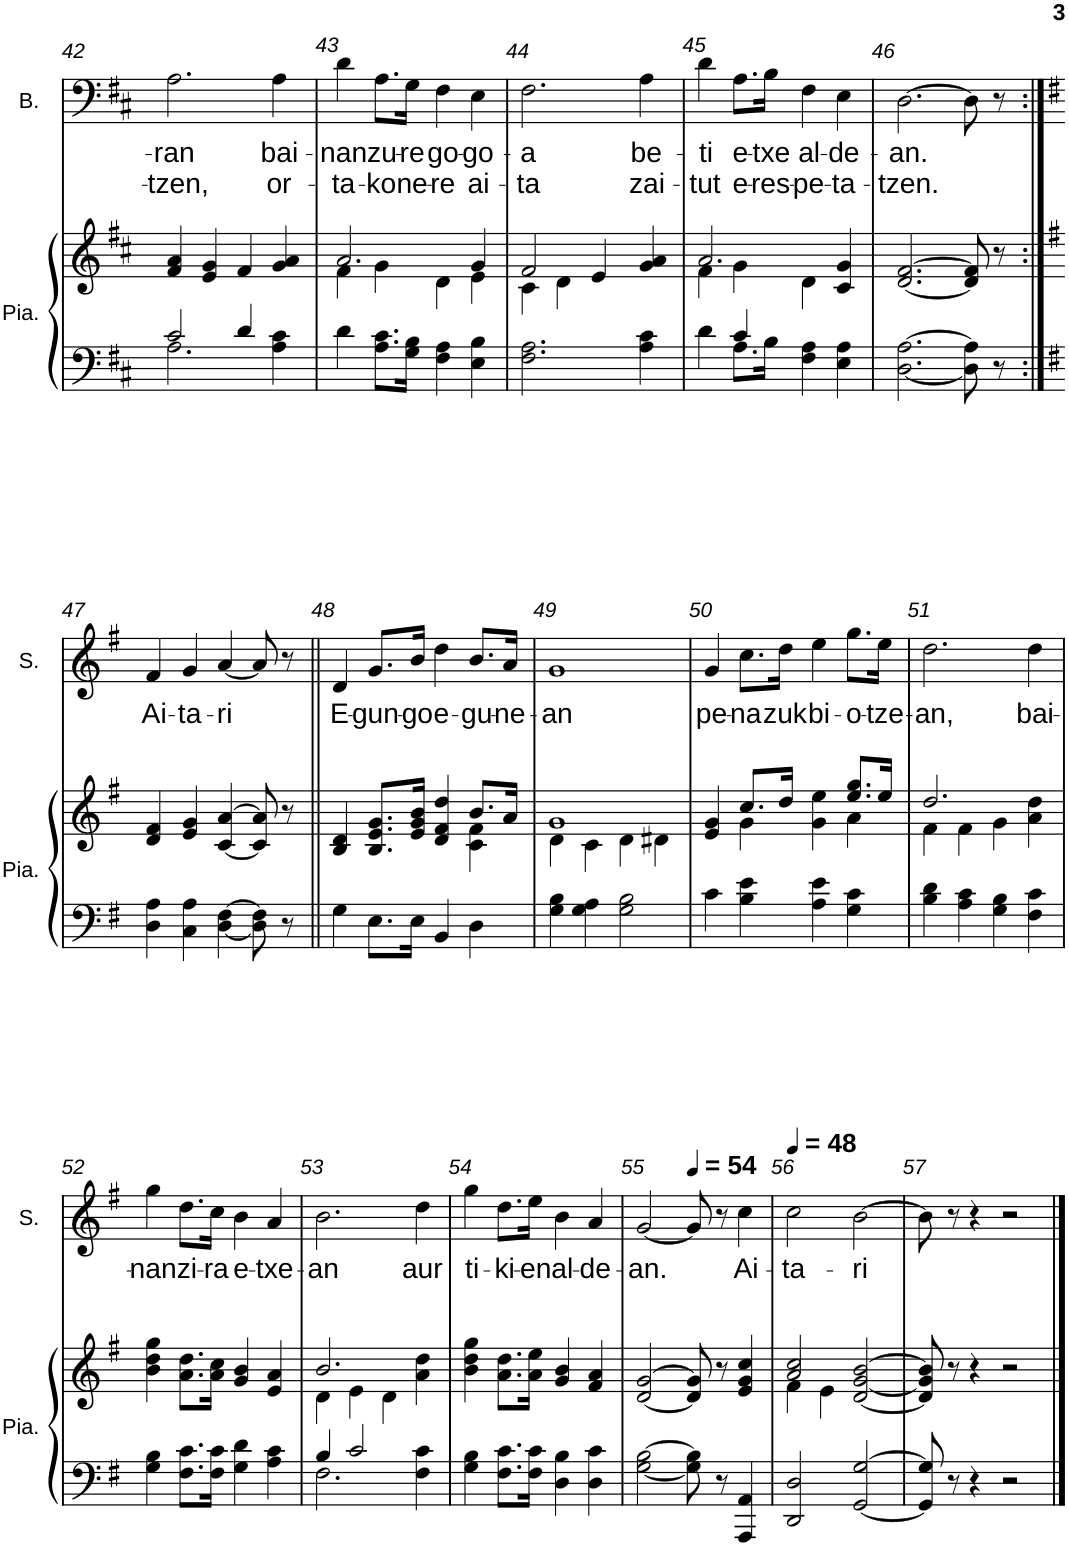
**kern	**kern	**kern	**text	**text	**kern	**text	**kern
*part4	*part4	*part3	*part3	*part3	*part2	*part2	*part1
*staff5	*staff4	*staff3	*staff3	*staff3	*staff2	*staff2	*staff1
*I"Piano	*	*I"Basse	*	*	*I"Soprano	*	*I"Violon
*I'Pia.	*	*I'B.	*	*	*I'S.	*	*I'Vln.
!!LO:PB:g=z
*clefF4	*clefG2	*clefF4	*	*	*clefG2	*	*clefG2
*k[f#c#]	*k[f#c#]	*k[f#c#]	*	*	*k[f#c#]	*	*k[f#c#]
*M4/4	*M4/4	*M4/4	*	*	*M4/4	*	*M4/4
=42	=42	=42	=42	=42	=42	=42	=42
*^	*	*	*	*	*	*	*
!	!	!	!	!LO:LY:b	!LO:LY:b	!	!	!
2c#/	2.A\	4f#/ 4a/	2.A\	-ran	-tzen,	1r	.	1r
.	.	4e/ 4g/	.	.	.	.	.	.
4d/	.	4f#/	.	.	.	.	.	.
!	!	!	!	!LO:LY:b	!LO:LY:b	!	!	!
4A\ 4c#\	4ryy	4g/ 4a/	4A\	bai-	or-	.	.	.
=43	=43	=43	=43	=43	=43	=43	=43	=43
*	*	*^	*	*	*	*	*	*
!	!	!	!	!	!LO:LY:b	!LO:LY:b	!	!	!
*v	*v	*	*	*	*	*	*	*	*
4d\	2.a/	4f#\	4d\	-nan	-ta-	1r	.	1r
!	!	!	!	!LO:LY:b	!LO:LY:b	!	!	!
8.A\ 8.c#\L	.	4g\	8.A\L	zu-	-ko	.	.	.
!	!	!	!	!LO:LY:b	!LO:LY:b	!	!	!
16G\ 16B\Jk	.	.	16G\Jk	-re	ne-	.	.	.
!	!	!	!	!LO:LY:b	!LO:LY:b	!	!	!
4F#\ 4A\	.	4d\	4F#\	go-	-re	.	.	.
!	!	!	!	!LO:LY:b	!LO:LY:b	!	!	!
4E\ 4B\	4g/	4e\	4E\	-go-	ai-	.	.	.
=44	=44	=44	=44	=44	=44	=44	=44	=44
!	!	!	!	!LO:LY:b	!LO:LY:b	!	!	!
2.F#\ 2.A\	2f#/	4c#\	2.F#\	-a	-ta	1r	.	1r
.	.	4d\	.	.	.	.	.	.
.	4e/	2ryy	.	.	.	.	.	.
!	!	!	!	!LO:LY:b	!LO:LY:b	!	!	!
4A\ 4c#\	4g/ 4a/	.	4A\	be-	zai-	.	.	.
=45	=45	=45	=45	=45	=45	=45	=45	=45
*^	*	*	*	*	*	*	*	*
!	!	!	!	!	!LO:LY:b	!LO:LY:b	!	!	!
4d\	4ryy	2.a/	4f#\	4d\	-ti	-tut	1r	.	1r
!	!	!	!	!	!LO:LY:b	!LO:LY:b	!	!	!
4c#/	8.A\L	.	4g\	8.A\L	e-	e-	.	.	.
!	!	!	!	!	!LO:LY:b	!LO:LY:b	!	!	!
.	16B\Jk	.	.	16B\Jk	-txe	-res-	.	.	.
!	!	!	!	!	!LO:LY:b	!LO:LY:b	!	!	!
4F#\ 4A\	2ryy	.	4d\	4F#\	al-	-pe-	.	.	.
!	!	!	!	!	!LO:LY:b	!LO:LY:b	!	!	!
4E\ 4A\	.	4c#/ 4g/	4ryy	4E\	-de-	-ta-	.	.	.
*v	*v	*	*	*	*	*	*	*	*
=46	=46	=46	=46	=46	=46	=46	=46	=46
!	!	!	!	!LO:LY:b	!LO:LY:b	!	!	!
*	*v	*v	*	*	*	*	*	*
[2.D\ [2.A\	[2.d/ [2.f#/	[2.D\	-an.	-tzen.	1r	.	1r
8D\] 8A\]	8d/] 8f#/]	8D\]	.	.	.	.	.
8r	8r	8r	.	.	.	.	.
!!LO:LB:g=z
=47:|!	=47:|!	=47:|!	=47:|!	=47:|!	=47:|!	=47:|!	=47:|!
*k[f#]	*k[f#]	*k[f#]	*	*	*k[f#]	*	*k[f#]
!	!	!	!	!	!	!LO:LY:b	!
4D\ 4A\	4d/ 4f#/	1r	.	.	4f#/	Ai-	1r
!	!	!	!	!	!	!LO:LY:b	!
4C\ 4A\	4e/ 4g/	.	.	.	4g/	-ta-	.
!	!	!	!	!	!	!LO:LY:b	!
[4D\ [4F#\	[4c/ [4a/	.	.	.	[4a/	-ri	.
8D\] 8F#\]	8c/] 8a/]	.	.	.	8a/]	.	.
8r	8r	.	.	.	8r	.	.
=48||	=48||	=48||	=48||	=48||	=48||	=48||	=48||
*	*^	*	*	*	*	*	*
!	!	!	!	!	!	!	!LO:LY:b	!
4G\	4B/ 4d/	2.ryy	1r	.	.	4d/	E-	1r
!	!	!	!	!	!	!	!LO:LY:b	!
8.E\L	8.B/ 8.e/ 8.g/L	.	.	.	.	8.g/L	-gun-	.
!	!	!	!	!	!	!	!LO:LY:b	!
16E\Jk	16e/ 16g/ 16b/Jk	.	.	.	.	16b/Jk	-go	.
!	!	!	!	!	!	!	!LO:LY:b	!
4BB/	4d/ 4f#/ 4dd/	.	.	.	.	4dd\	e-	.
!	!	!	!	!	!	!	!LO:LY:b	!
4D\	8.b/L	4c\ 4f#\	.	.	.	8.b/L	-gu-	.
!	!	!	!	!	!	!	!LO:LY:b	!
.	16a/Jk	.	.	.	.	16a/Jk	-ne-	.
=49	=49	=49	=49	=49	=49	=49	=49	=49
!	!	!	!	!	!	!	!LO:LY:b	!
4G\ 4B\	1g	4d\	1r	.	.	1g	-an	1r
4G\ 4A\	.	4c\	.	.	.	.	.	.
2G\ 2B\	.	4d\	.	.	.	.	.	.
.	.	4d#X\	.	.	.	.	.	.
=50	=50	=50	=50	=50	=50	=50	=50	=50
!	!	!	!	!	!	!	!LO:LY:b	!
4c\	4e/ 4g/	4ryy	1r	.	.	4g/	pe-	1r
!	!	!	!	!	!	!	!LO:LY:b	!
4B\ 4e\	8.cc/L	4g\	.	.	.	8.cc\L	-na	.
!	!	!	!	!	!	!	!LO:LY:b	!
.	16dd/Jk	.	.	.	.	16dd\Jk	zuk	.
!	!	!	!	!	!	!	!LO:LY:b	!
4A\ 4e\	4g\ 4ee\	4ryy	.	.	.	4ee\	bi-	.
!	!	!	!	!	!	!	!LO:LY:b	!
4G\ 4c\	8.ee/ 8.gg/L	4a\	.	.	.	8.gg\L	-o-	.
!	!	!	!	!	!	!	!LO:LY:b	!
.	16ee/Jk	.	.	.	.	16ee\Jk	-tze-	.
=51	=51	=51	=51	=51	=51	=51	=51	=51
!	!	!	!	!	!	!	!LO:LY:b	!
4B\ 4d\	2.dd/	4f#\	1r	.	.	2.dd\	-an,	1r
4A\ 4c\	.	4f#\	.	.	.	.	.	.
4G\ 4B\	.	4g\	.	.	.	.	.	.
!	!	!	!	!	!	!	!LO:LY:b	!
4F#\ 4c\	4a\ 4dd\	4ryy	.	.	.	4dd\	bai-	.
!!LO:LB:g=z
=52	=52	=52	=52	=52	=52	=52	=52	=52
!	!	!	!	!	!	!	!LO:LY:b	!
*	*v	*v	*	*	*	*	*	*
4G\ 4B\	4b\ 4dd\ 4gg\	1r	.	.	4gg\	-nan	1r
!	!	!	!	!	!	!LO:LY:b	!
8.F#\ 8.c\L	8.a\ 8.dd\L	.	.	.	8.dd\L	zi-	.
!	!	!	!	!	!	!LO:LY:b	!
16F#\ 16c\Jk	16a\ 16cc\Jk	.	.	.	16cc\Jk	-ra	.
!	!	!	!	!	!	!LO:LY:b	!
4G\ 4d\	4g/ 4b/	.	.	.	4b\	e-	.
!	!	!	!	!	!	!LO:LY:b	!
4A\ 4c\	4e/ 4a/	.	.	.	4a/	-txe-	.
=53	=53	=53	=53	=53	=53	=53	=53
*^	*^	*	*	*	*	*	*
!	!	!	!	!	!	!	!	!LO:LY:b	!
4B/	2.F#\	2.b/	4d\	1r	.	.	2.b\	-an	1r
2c/	.	.	4e\	.	.	.	.	.	.
.	.	.	4d\	.	.	.	.	.	.
!	!	!	!	!	!	!	!	!LO:LY:b	!
4F#\ 4c\	4ryy	4a\ 4dd\	4ryy	.	.	.	4dd\	aur	.
=54	=54	=54	=54	=54	=54	=54	=54	=54	=54
!	!	!	!	!	!	!	!	!LO:LY:b	!
*v	*v	*	*	*	*	*	*	*	*
*	*v	*v	*	*	*	*	*	*
4G\ 4B\	4b\ 4dd\ 4gg\	1r	.	.	4gg\	ti-	1r
!	!	!	!	!	!	!LO:LY:b	!
8.F#\ 8.c\L	8.a\ 8.dd\L	.	.	.	8.dd\L	-ki-	.
!	!	!	!	!	!	!LO:LY:b	!
16F#\ 16c\Jk	16a\ 16ee\Jk	.	.	.	16ee\Jk	-en	.
!	!	!	!	!	!	!LO:LY:b	!
4D\ 4B\	4g/ 4b/	.	.	.	4b\	al-	.
!	!	!	!	!	!	!LO:LY:b	!
4D\ 4c\	4f#/ 4a/	.	.	.	4a/	-de-	.
=55	=55	=55	=55	=55	=55	=55	=55
!	!	!	!	!	!	!LO:LY:b	!
*	*	*	*	*	*	*	*^
[2G\ [2B\	[2d/ [2g/	1r	.	.	[2g/	-an.	1r	2ryy
*	*	*	*	*	*	*	*MM54	*
8G\] 8B\]	8d/] 8g/]	.	.	.	8g/]	.	.	2ryy
8r	8r	.	.	.	8r	.	.	.
!	!	!	!	!	!	!LO:LY:b	!	!
4AAA/ 4AA/	4e/ 4g/ 4cc/	.	.	.	4cc\	Ai-	.	.
*	*	*	*	*	*	*	*v	*v
=56	=56	=56	=56	=56	=56	=56	=56
*	*	*	*	*	*MM48	*	*MM48
*	*^	*	*	*	*	*	*^
!	!	!	!	!	!	!	!LO:LY:b	!	!
*	*	*	*	*	*	*	*	*v	*v
2DD/ 2D/	2a/ 2cc/	4f#\	1r	.	.	2cc\	-ta-	1r
.	.	4e\	.	.	.	.	.	.
!	!	!	!	!	!	!	!LO:LY:b	!
[2GG/ [2G/	[2d/ [2g/ [2b/	2ryy	.	.	.	[2b\	-ri	.
*	*v	*v	*	*	*	*	*	*
=57	=57	=57	=57	=57	=57	=57	=57
8GG/] 8G/]	8d/] 8g/] 8b/]	1r	.	.	8b\]	.	1r
8r	8r	.	.	.	8r	.	.
4r	4r	.	.	.	4r	.	.
2r	2r	.	.	.	2r	.	.
==	==	==	==	==	==	==	==
*-	*-	*-	*-	*-	*-	*-	*-
